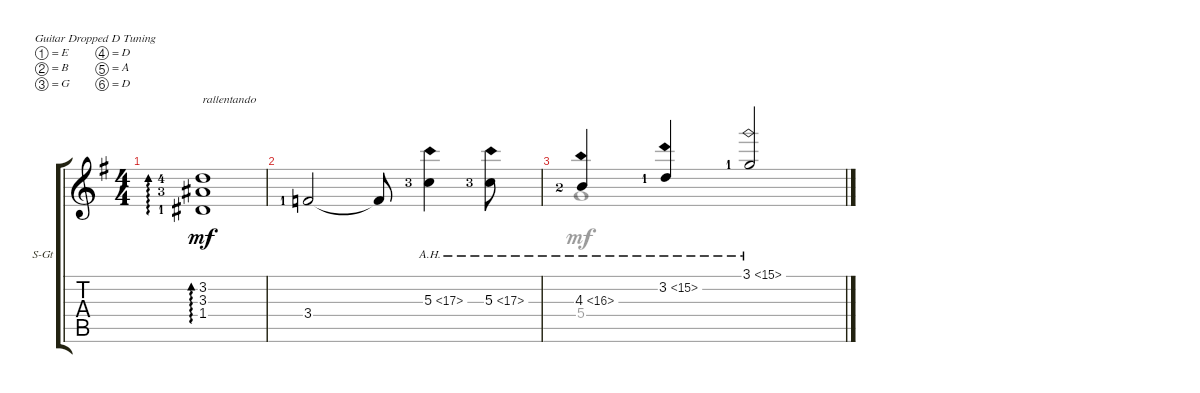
\defaultSystemsLayout 4
\bracketExtendMode groupsimilarinstruments
\firstSystemTrackNameOrientation horizontal
\otherSystemsTrackNameOrientation horizontal
\track ("Steel Guitar" "S-Gt") {instrument acousticguitarsteel}
\staff {score tabs}
\tuning (E4 B3 G3 D3 A2 D2)
\voice
\ts (4 4)
\tempo (127 hide)
\tempo (111 0.25 hide)
\tempo (96 0.5 hide)
\tempo (94 0.5375 hide)
\tempo (82 0.75 hide)
\tempo (65 1 hide)
\clef g2
\ks g
(3.3{lf 4} 3.2{lf 5} 1.4{lf 2}).1{ad 0 txt "rallentando" dy mf} |
3.4{lf 2}.2 3.4{t}.8 5.3{ah 12 lf 4}.4 5.3{ah 12 lf 4}.8 |
4.3{ah 12 lf 3}.4 3.2{ah 12 lf 2}.4 3.1{ah 12 lf 2}.2
\voice
\clef g2
\ottava regular
\simile none
\ks g
|
|
5.4.1
